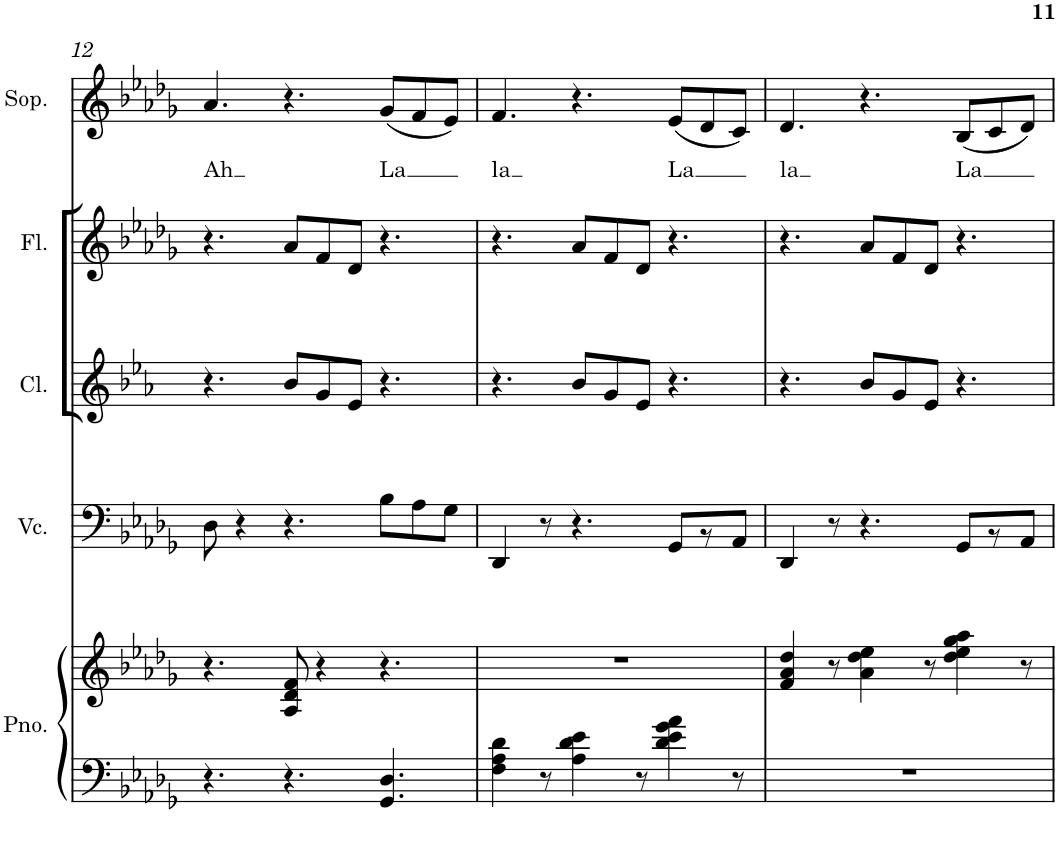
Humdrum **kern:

**kern	**kern	**kern	**kern	**kern	**kern	**text
*part5	*part5	*part4	*part3	*part2	*part1	*part1
*staff6	*staff5	*staff4	*staff3	*staff2	*staff1	*staff1
*I"Grand Piano	*	*I"Violoncello	*I"Clarinet	*I"Flute	*I"Soprano	*
*I'Pno.	*	*I'Vc.	*I'Cl.	*I'Fl.	*I'Sop.	*
!!LO:PB:g=z
*clefF4	*clefG2	*clefF4	*clefG2	*clefG2	*clefG2	*
*	*	*	*Trd1c2	*	*	*
*k[b-e-a-d-g-]	*k[b-e-a-d-g-]	*k[b-e-a-d-g-]	*k[b-e-a-]	*k[b-e-a-d-g-]	*k[b-e-a-d-g-]	*
*D-:	*D-:	*D-:	*E-:	*D-:	*D-:	*
*M9/8	*M9/8	*M9/8	*M9/8	*M9/8	*M9/8	*
=12	=12	=12	=12	=12	=12	=12
!	!	!	!	!	!	!LO:LY:b
4.r	4.r	8D-\	4.r	4.r	4.a-/	Ah
.	.	4r	.	.	.	.
4.r	8A-/ 8d-/ 8f/	4.r	8b-/L	8a-/L	4.r	.
.	4r	.	8g/	8f/	.	.
.	.	.	8e-/J	8d-/J	.	.
!	!	!	!	!	!	!LO:LY:b
4.GG-/ 4.D-/	4.r	8B-\L	4.r	4.r	(8g-/L	La
.	.	8A-\	.	.	8f/	.
.	.	8G-\J	.	.	8e-/J)	.
=13	=13	=13	=13	=13	=13	=13
!	!	!	!	!	!	!LO:LY:b
4F\ 4A-\ 4d-\	8%9r	4DD-/	4.r	4.r	4.f/	la
8r	.	8r	.	.	.	.
4A-\ 4d-\ 4e-\	.	4.r	8b-/L	8a-/L	4.r	.
.	.	.	8g/	8f/	.	.
8r	.	.	8e-/J	8d-/J	.	.
!	!	!	!	!	!	!LO:LY:b
4d-\ 4e-\ 4g-\ 4a-\	.	8GG-/L	4.r	4.r	(8e-/L	La
.	.	8r	.	.	8d-/	.
8r	.	8AA-/J	.	.	8c/J)	.
=14	=14	=14	=14	=14	=14	=14
!	!	!	!	!	!	!LO:LY:b
8%9r	4f/ 4a-/ 4dd-/	4DD-/	4.r	4.r	4.d-/	la
.	8r	8r	.	.	.	.
.	4a-\ 4dd-\ 4ee-\	4.r	8b-/L	8a-/L	4.r	.
.	.	.	8g/	8f/	.	.
.	8r	.	8e-/J	8d-/J	.	.
!	!	!	!	!	!	!LO:LY:b
.	4dd-\ 4ee-\ 4gg-\ 4aa-\	8GG-/L	4.r	4.r	(8B-/L	La
.	.	8r	.	.	8c/	.
.	8r	8AA-/J	.	.	8d-/J)	.
=	=	=	=	=	=	=
*-	*-	*-	*-	*-	*-	*-
